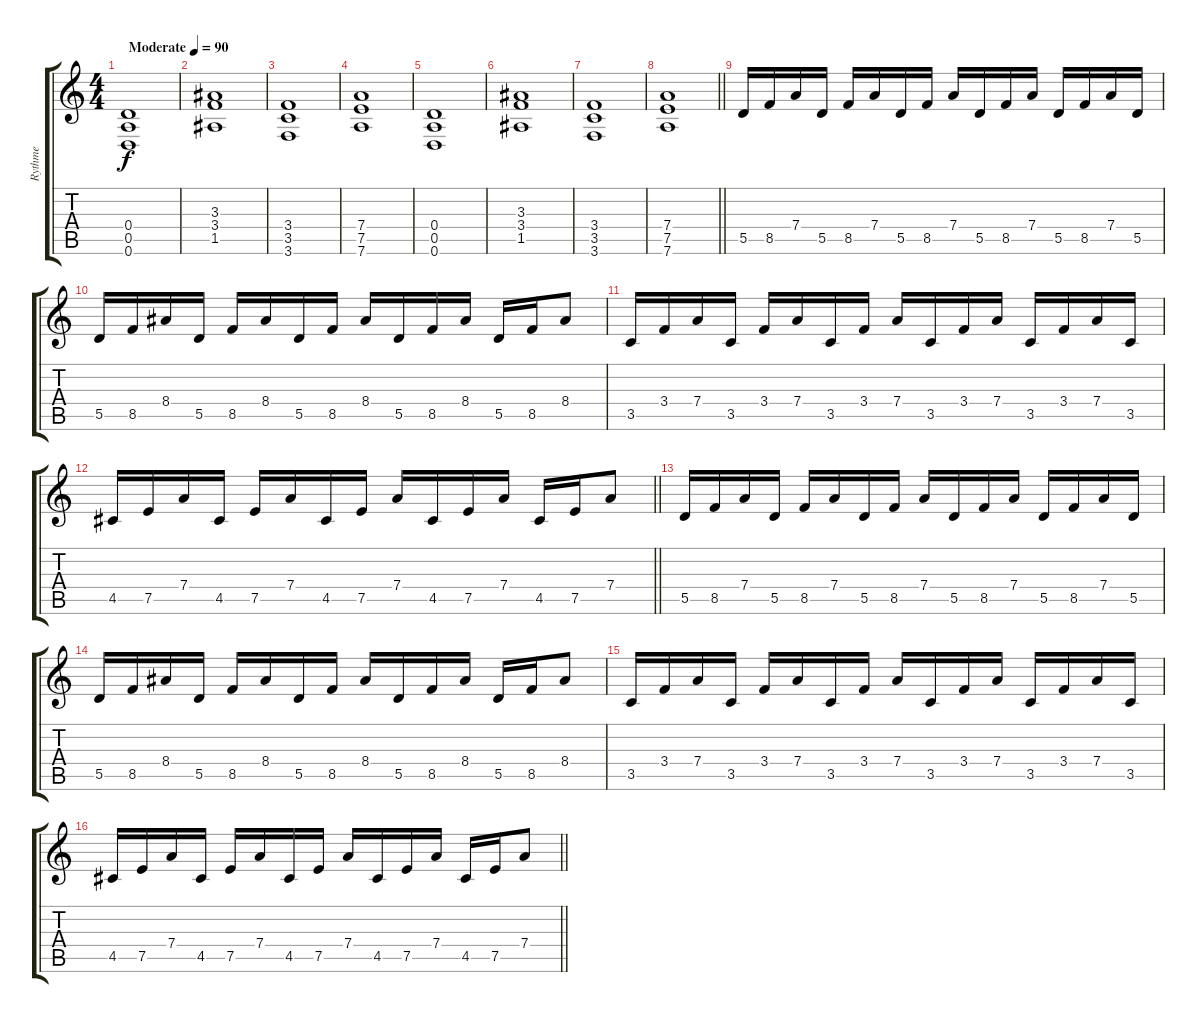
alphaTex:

\track ("Rythme" "Rythme") {instrument distortionguitar}
\staff {score tabs}
\tuning (E4 B3 G3 D3 A2 D2) {hide}
\ts (4 4)
\tempo (90 "Moderate")
\clef g2
\ks c
(0.4 0.5 0.6).1{dy f instrument distortionguitar} |
(3.3 3.4 1.5).1 |
(3.4 3.5 3.6).1 |
(7.4 7.5 7.6).1 |
(0.4 0.5 0.6).1 |
(3.3 3.4 1.5).1 |
(3.4 3.5 3.6).1 |
\barLineRight lightlight
(7.4 7.5 7.6).1 |
\section ("" " ")
5.5.16 8.5.16 7.4.16 5.5.16 8.5.16 7.4.16 5.5.16 8.5.16 7.4.16 5.5.16 8.5.16 7.4.16 5.5.16 8.5.16 7.4.16 5.5.16 |
5.5.16 8.5.16 8.4.16 5.5.16 8.5.16 8.4.16 5.5.16 8.5.16 8.4.16 5.5.16 8.5.16 8.4.16 5.5.16 8.5.16 8.4.8 |
3.5.16 3.4.16 7.4.16 3.5.16 3.4.16 7.4.16 3.5.16 3.4.16 7.4.16 3.5.16 3.4.16 7.4.16 3.5.16 3.4.16 7.4.16 3.5.16 |
\barLineRight lightlight
4.5.16 7.5.16 7.4.16 4.5.16 7.5.16 7.4.16 4.5.16 7.5.16 7.4.16 4.5.16 7.5.16 7.4.16 4.5.16 7.5.16 7.4.8 |
\section ("" " ")
5.5.16 8.5.16 7.4.16 5.5.16 8.5.16 7.4.16 5.5.16 8.5.16 7.4.16 5.5.16 8.5.16 7.4.16 5.5.16 8.5.16 7.4.16 5.5.16 |
5.5.16 8.5.16 8.4.16 5.5.16 8.5.16 8.4.16 5.5.16 8.5.16 8.4.16 5.5.16 8.5.16 8.4.16 5.5.16 8.5.16 8.4.8 |
3.5.16 3.4.16 7.4.16 3.5.16 3.4.16 7.4.16 3.5.16 3.4.16 7.4.16 3.5.16 3.4.16 7.4.16 3.5.16 3.4.16 7.4.16 3.5.16 |
\barLineRight lightlight
4.5.16 7.5.16 7.4.16 4.5.16 7.5.16 7.4.16 4.5.16 7.5.16 7.4.16 4.5.16 7.5.16 7.4.16 4.5.16 7.5.16 7.4.8
